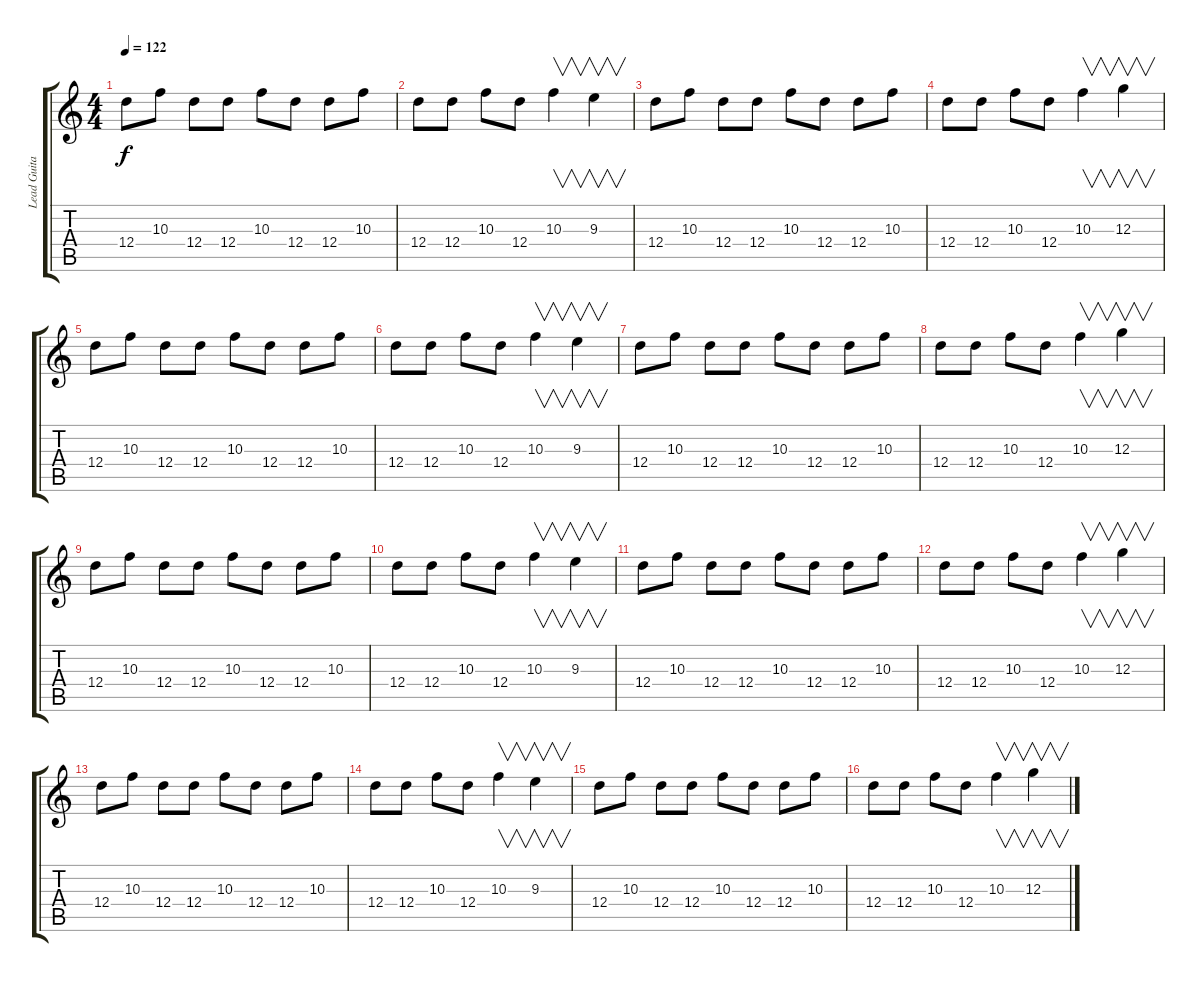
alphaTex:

\track ("Lead Guitar" "Lead Guita") {instrument overdrivenguitar}
\staff {score tabs}
\tuning (E4 B3 G3 D3 A2 E2) {hide}
\ts (4 4)
\tempo 122
\clef g2
\ks c
12.4.8{dy f} 10.3.8 12.4.8 12.4.8 10.3.8 12.4.8 12.4.8 10.3.8 |
12.4.8 12.4.8 10.3.8 12.4.8 10.3.4{v} 9.3.4{v} |
12.4.8 10.3.8 12.4.8 12.4.8 10.3.8 12.4.8 12.4.8 10.3.8 |
12.4.8 12.4.8 10.3.8 12.4.8 10.3.4{v} 12.3.4{v} |
12.4.8 10.3.8 12.4.8 12.4.8 10.3.8 12.4.8 12.4.8 10.3.8 |
12.4.8 12.4.8 10.3.8 12.4.8 10.3.4{v} 9.3.4{v} |
12.4.8 10.3.8 12.4.8 12.4.8 10.3.8 12.4.8 12.4.8 10.3.8 |
12.4.8 12.4.8 10.3.8 12.4.8 10.3.4{v} 12.3.4{v} |
12.4.8 10.3.8 12.4.8 12.4.8 10.3.8 12.4.8 12.4.8 10.3.8 |
12.4.8 12.4.8 10.3.8 12.4.8 10.3.4{v} 9.3.4{v} |
12.4.8 10.3.8 12.4.8 12.4.8 10.3.8 12.4.8 12.4.8 10.3.8 |
12.4.8 12.4.8 10.3.8 12.4.8 10.3.4{v} 12.3.4{v} |
12.4.8 10.3.8 12.4.8 12.4.8 10.3.8 12.4.8 12.4.8 10.3.8 |
12.4.8 12.4.8 10.3.8 12.4.8 10.3.4{v} 9.3.4{v} |
12.4.8 10.3.8 12.4.8 12.4.8 10.3.8 12.4.8 12.4.8 10.3.8 |
12.4.8 12.4.8 10.3.8 12.4.8 10.3.4{v} 12.3.4{v}
